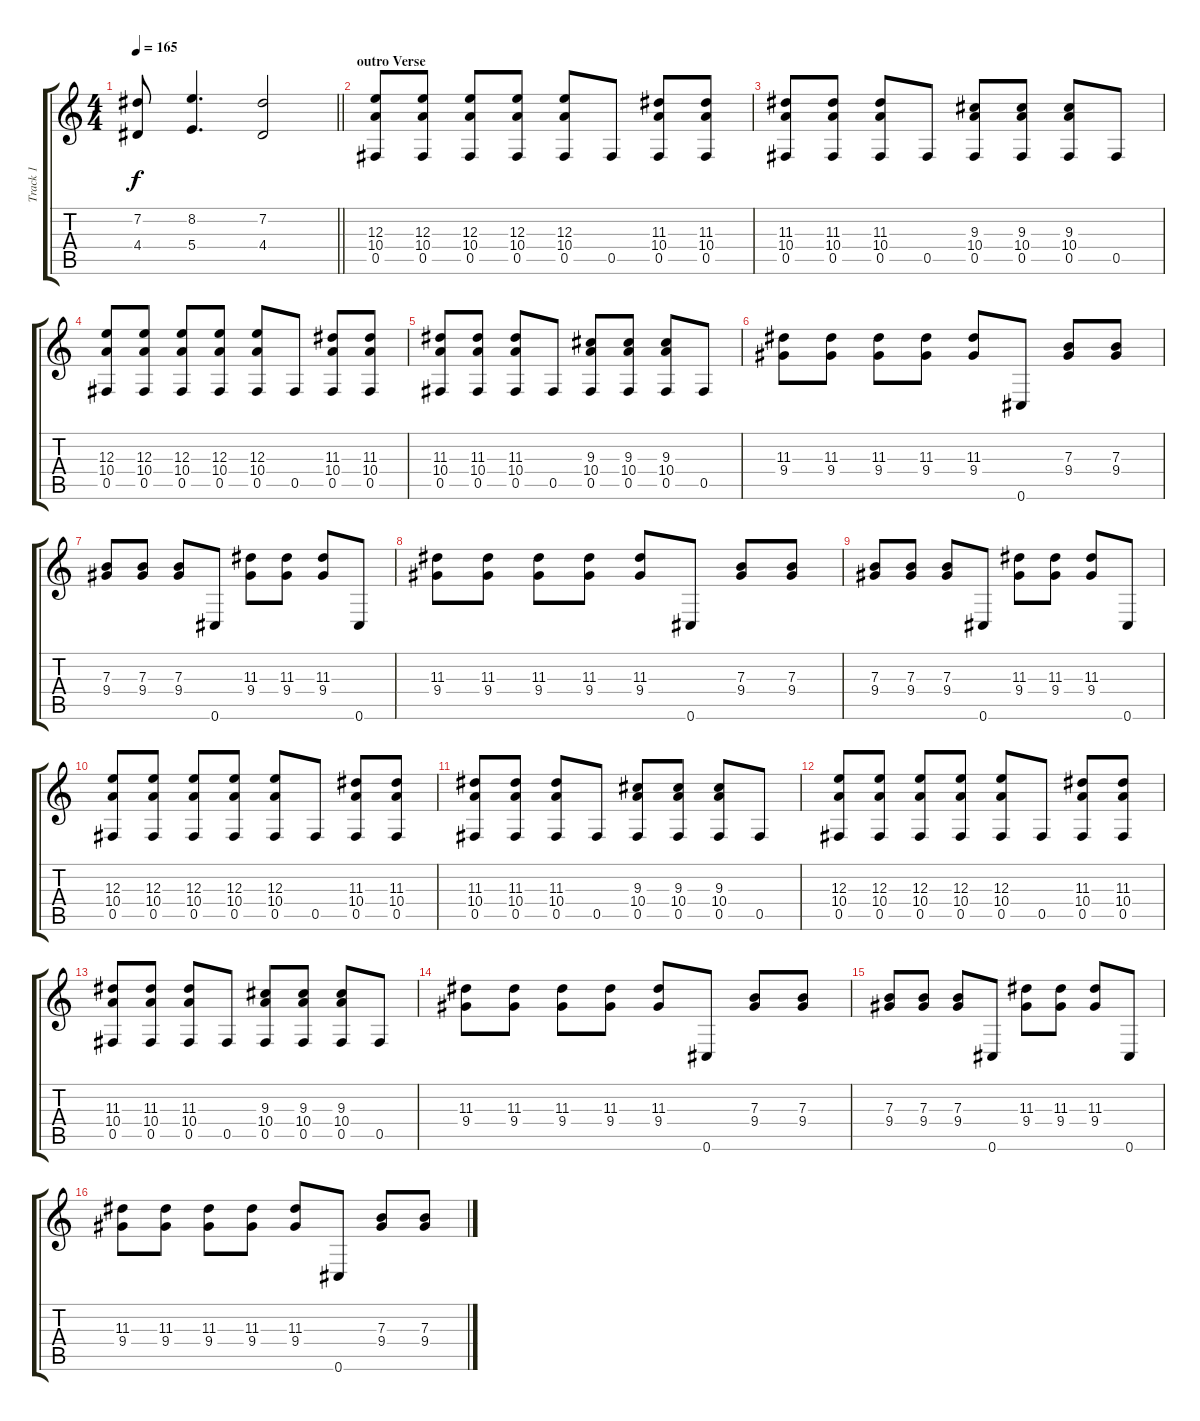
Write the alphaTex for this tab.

\track ("Track 1" "Track 1") {instrument overdrivenguitar}
\staff {score tabs}
\tuning (Db4 Ab3 E3 B2 Gb2 Db2) {hide}
\ts (4 4)
\tempo 165
\clef g2
\barLineRight lightlight
\ks c
(7.2{t} 4.4{t}).8{dy f} (8.2 5.4).4{d} (7.2 4.4).2 |
\section ("" "outro Verse")
(12.3 10.4 0.5).8 (12.3 10.4 0.5).8 (12.3 10.4 0.5).8 (12.3 10.4 0.5).8 (12.3 10.4 0.5).8 0.5.8 (11.3 10.4 0.5).8 (11.3 10.4 0.5).8 |
(11.3 10.4 0.5).8 (11.3 10.4 0.5).8 (11.3 10.4 0.5).8 0.5.8 (9.3 10.4 0.5).8 (9.3 10.4 0.5).8 (9.3 10.4 0.5).8 0.5.8 |
(12.3 10.4 0.5).8 (12.3 10.4 0.5).8 (12.3 10.4 0.5).8 (12.3 10.4 0.5).8 (12.3 10.4 0.5).8 0.5.8 (11.3 10.4 0.5).8 (11.3 10.4 0.5).8 |
(11.3 10.4 0.5).8 (11.3 10.4 0.5).8 (11.3 10.4 0.5).8 0.5.8 (9.3 10.4 0.5).8 (9.3 10.4 0.5).8 (9.3 10.4 0.5).8 0.5.8 |
(11.3 9.4).8 (11.3 9.4).8 (11.3 9.4).8 (11.3 9.4).8 (11.3 9.4).8 0.6.8 (7.3 9.4).8 (7.3 9.4).8 |
(7.3 9.4).8 (7.3 9.4).8 (7.3 9.4).8 0.6.8 (11.3 9.4).8 (11.3 9.4).8 (11.3 9.4).8 0.6.8 |
(11.3 9.4).8 (11.3 9.4).8 (11.3 9.4).8 (11.3 9.4).8 (11.3 9.4).8 0.6.8 (7.3 9.4).8 (7.3 9.4).8 |
(7.3 9.4).8 (7.3 9.4).8 (7.3 9.4).8 0.6.8 (11.3 9.4).8 (11.3 9.4).8 (11.3 9.4).8 0.6.8 |
(12.3 10.4 0.5).8 (12.3 10.4 0.5).8 (12.3 10.4 0.5).8 (12.3 10.4 0.5).8 (12.3 10.4 0.5).8 0.5.8 (11.3 10.4 0.5).8 (11.3 10.4 0.5).8 |
(11.3 10.4 0.5).8 (11.3 10.4 0.5).8 (11.3 10.4 0.5).8 0.5.8 (9.3 10.4 0.5).8 (9.3 10.4 0.5).8 (9.3 10.4 0.5).8 0.5.8 |
(12.3 10.4 0.5).8 (12.3 10.4 0.5).8 (12.3 10.4 0.5).8 (12.3 10.4 0.5).8 (12.3 10.4 0.5).8 0.5.8 (11.3 10.4 0.5).8 (11.3 10.4 0.5).8 |
(11.3 10.4 0.5).8 (11.3 10.4 0.5).8 (11.3 10.4 0.5).8 0.5.8 (9.3 10.4 0.5).8 (9.3 10.4 0.5).8 (9.3 10.4 0.5).8 0.5.8 |
(11.3 9.4).8 (11.3 9.4).8 (11.3 9.4).8 (11.3 9.4).8 (11.3 9.4).8 0.6.8 (7.3 9.4).8 (7.3 9.4).8 |
(7.3 9.4).8 (7.3 9.4).8 (7.3 9.4).8 0.6.8 (11.3 9.4).8 (11.3 9.4).8 (11.3 9.4).8 0.6.8 |
(11.3 9.4).8 (11.3 9.4).8 (11.3 9.4).8 (11.3 9.4).8 (11.3 9.4).8 0.6.8 (7.3 9.4).8 (7.3 9.4).8
